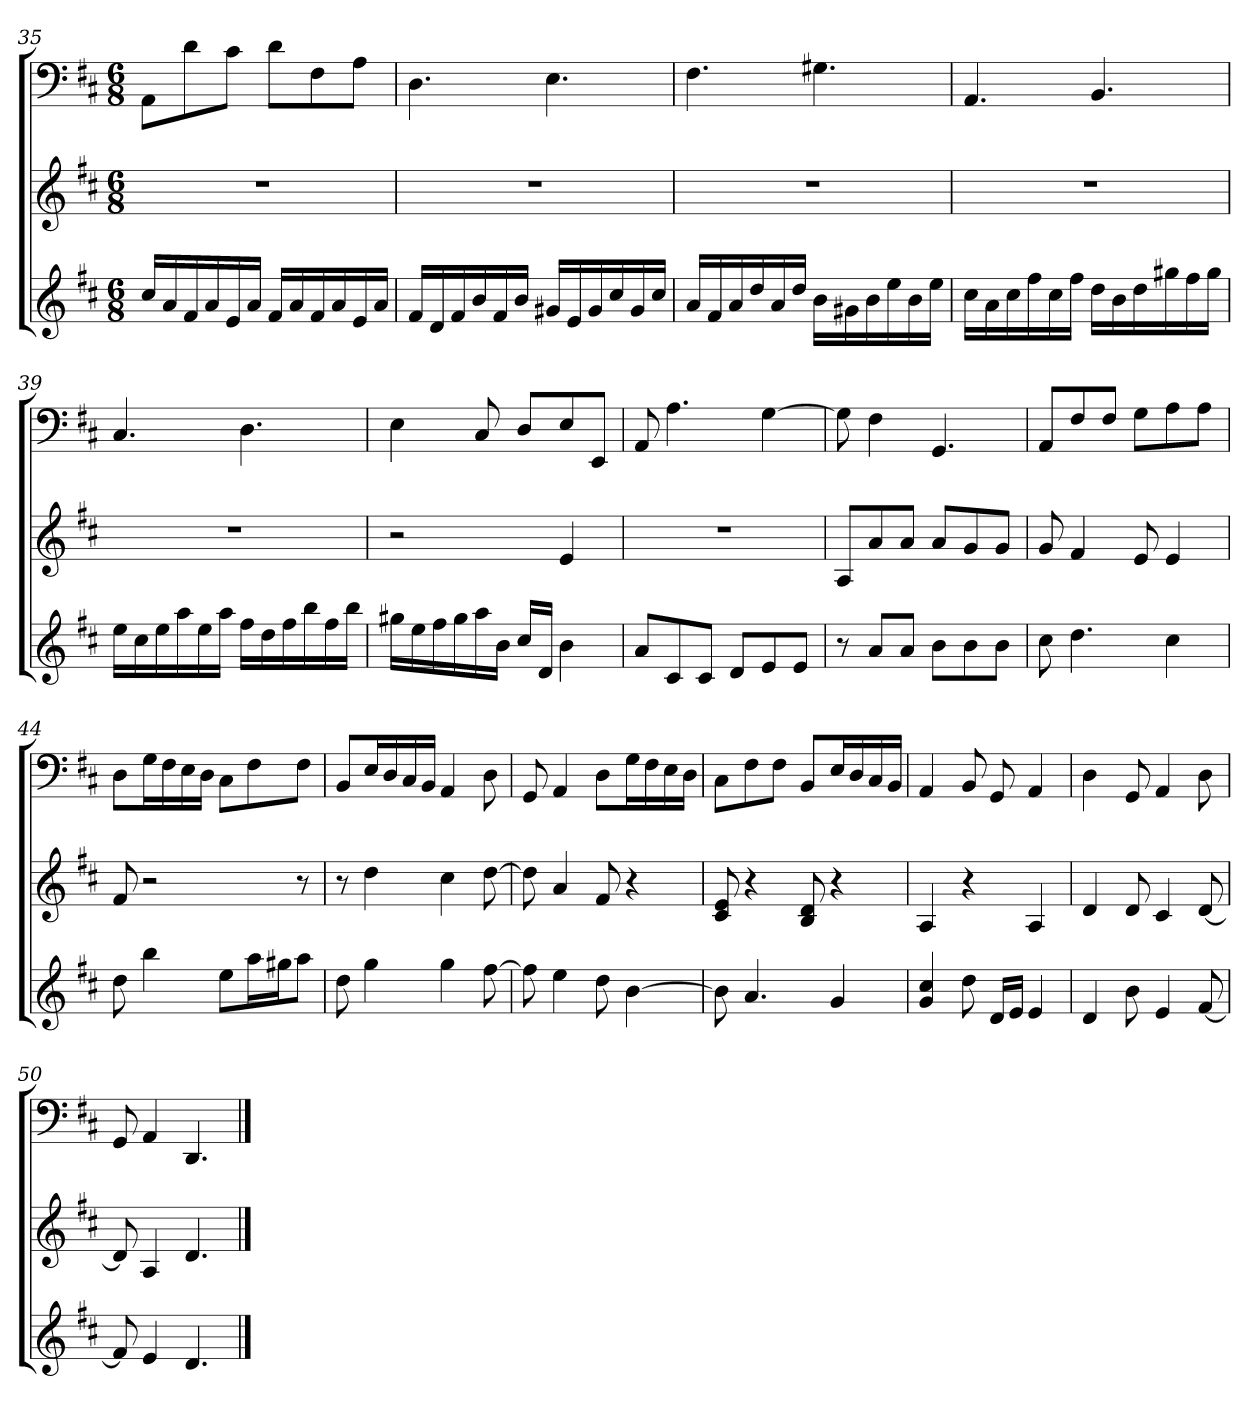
**kern	**kern	**kern
*part3	*part2	*part1
*staff3	*staff2	*staff1
*k[f#c#]	*k[f#c#]	*k[f#c#]
*D:	*D:	*D:
*M6/8	*M6/8	*M6/8
=35	=35	=35
16cc#LL	2.r	8AAL
16a	.	.
16f#	.	8d
16a	.	.
16e	.	8c#J
16aJJ	.	.
16f#LL	.	8dL
16a	.	.
16f#	.	8F#
16a	.	.
16e	.	8AJ
16aJJ	.	.
=36	=36	=36
16f#LL	2.r	4.D
16d	.	.
16f#	.	.
16b	.	.
16f#	.	.
16bJJ	.	.
16g#XLL	.	4.E
16e	.	.
16g#	.	.
16cc#	.	.
16g#	.	.
16cc#JJ	.	.
=37	=37	=37
16aLL	2.r	4.F#
16f#	.	.
16a	.	.
16dd	.	.
16a	.	.
16ddJJ	.	.
16bLL	.	4.G#X
16g#X	.	.
16b	.	.
16ee	.	.
16b	.	.
16eeJJ	.	.
=38	=38	=38
16cc#LL	2.r	4.AA
16a	.	.
16cc#	.	.
16ff#	.	.
16cc#	.	.
16ff#JJ	.	.
16ddLL	.	4.BB
16b	.	.
16dd	.	.
16gg#X	.	.
16ff#	.	.
16gg#JJ	.	.
=39	=39	=39
16eeLL	2.r	4.C#
16cc#	.	.
16ee	.	.
16aa	.	.
16ee	.	.
16aaJJ	.	.
16ff#LL	.	4.D
16dd	.	.
16ff#	.	.
16bb	.	.
16ff#	.	.
16bbJJ	.	.
=40	=40	=40
16gg#XLL	2r	4E
16ee	.	.
16ff#	.	.
16gg#	.	.
16aa	.	8C#
16bJJ	.	.
16cc#LL	.	8DL
16dJJ	.	.
4b	4e	8E
.	.	8EEJ
=41	=41	=41
8aL	2.r	8AA
8c#	.	4.A
8c#J	.	.
8dL	.	.
8e	.	[4G
8eJ	.	.
=42	=42	=42
8r	8AL	8G]
8aL	8a	4F#
8aJ	8aJ	.
8bL	8aL	4.GG
8b	8g	.
8bJ	8gJ	.
=43	=43	=43
8cc#	8g	8AAL
4.dd	4f#	8F#
.	.	8F#J
.	8e	8GL
4cc#	4e	8A
.	.	8AJ
=44	=44	=44
8dd	8f#	8DL
4bb	2r	16GL
.	.	16F#
.	.	16E
.	.	16DJJ
8eeL	.	8C#L
16aaL	.	8F#
16gg#XJ	.	.
8aaJ	8r	8F#J
=45	=45	=45
8dd	8r	8BBL
4gg	4dd	16EL
.	.	16D
.	.	16C#
.	.	16BBJJ
4gg	4cc#	4AA
[8ff#	[8dd	8D
=46	=46	=46
8ff#]	8dd]	8GG
4ee	4a	4AA
8dd	8f#	8DL
[4b	4r	16GL
.	.	16F#
.	.	16E
.	.	16DJJ
=47	=47	=47
8b]	8c# 8e	8C#L
4.a	4r	8F#
.	.	8F#J
.	8B 8d	8BBL
4g	4r	16EL
.	.	16D
.	.	16C#
.	.	16BBJJ
=48	=48	=48
4g 4cc#	4A	4AA
8dd	4r	8BB
16dLL	.	8GG
16eJJ	.	.
4e	4A	4AA
=49	=49	=49
4d	4d	4D
8b	8d	8GG
4e	4c#	4AA
[8f#	[8d	8D
=50	=50	=50
8f#]	8d]	8GG
4e	4A	4AA
4.d	4.d	4.DD
==	==	==
*-	*-	*-
